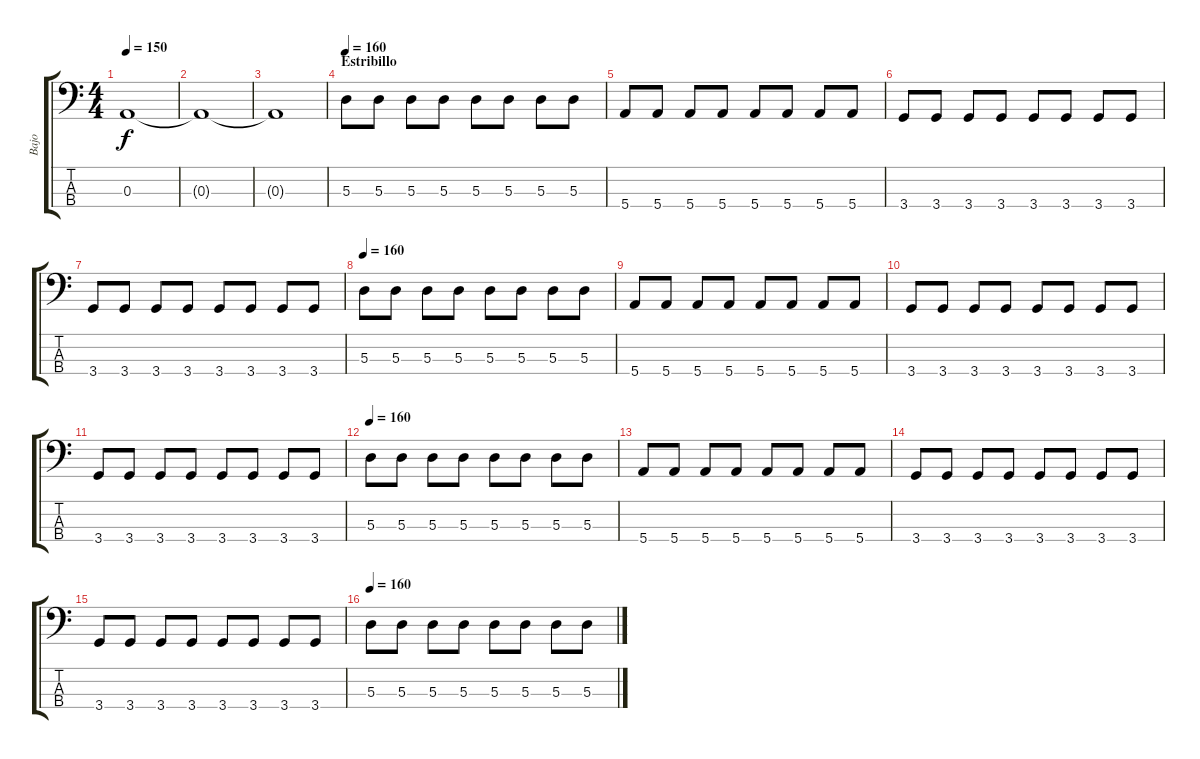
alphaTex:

\track ("Bajo" "Bajo") {instrument electricbasspick}
\staff {score tabs}
\tuning (G2 D2 A1 E1) {hide}
\ts (4 4)
\tempo 150
\clef f4
\ks c
0.3.1{dy f} |
0.3{t}.1 |
0.3{t}.1 |
\section ("" "Estribillo")
\tempo 160
5.3.8 5.3.8 5.3.8 5.3.8 5.3.8 5.3.8 5.3.8 5.3.8 |
5.4.8 5.4.8 5.4.8 5.4.8 5.4.8 5.4.8 5.4.8 5.4.8 |
3.4.8 3.4.8 3.4.8 3.4.8 3.4.8 3.4.8 3.4.8 3.4.8 |
3.4.8 3.4.8 3.4.8 3.4.8 3.4.8 3.4.8 3.4.8 3.4.8 |
\tempo 160
5.3.8 5.3.8 5.3.8 5.3.8 5.3.8 5.3.8 5.3.8 5.3.8 |
5.4.8 5.4.8 5.4.8 5.4.8 5.4.8 5.4.8 5.4.8 5.4.8 |
3.4.8 3.4.8 3.4.8 3.4.8 3.4.8 3.4.8 3.4.8 3.4.8 |
3.4.8 3.4.8 3.4.8 3.4.8 3.4.8 3.4.8 3.4.8 3.4.8 |
\tempo 160
5.3.8 5.3.8 5.3.8 5.3.8 5.3.8 5.3.8 5.3.8 5.3.8 |
5.4.8 5.4.8 5.4.8 5.4.8 5.4.8 5.4.8 5.4.8 5.4.8 |
3.4.8 3.4.8 3.4.8 3.4.8 3.4.8 3.4.8 3.4.8 3.4.8 |
3.4.8 3.4.8 3.4.8 3.4.8 3.4.8 3.4.8 3.4.8 3.4.8 |
\tempo 160
5.3.8 5.3.8 5.3.8 5.3.8 5.3.8 5.3.8 5.3.8 5.3.8
